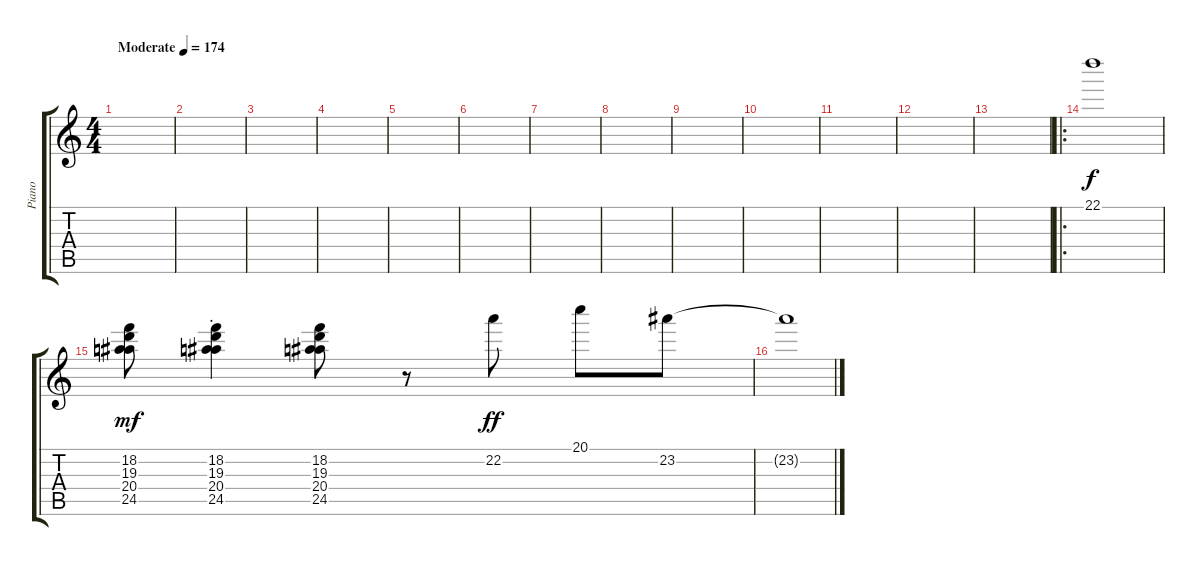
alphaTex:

\track ("Piano" "Piano") {instrument acousticgrandpiano}
\staff {score tabs}
\tuning (E5 B4 G4 D4 A3 E3) {hide}
\ts (4 4)
\tempo (174 "Moderate")
\clef g2
\ks c
|
|
|
|
|
|
|
|
|
|
|
|
|
\ro
22.1.1 |
(18.2 19.3 20.4 24.5).8{dy mf} (18.2{st} 19.3{st} 20.4{st} 24.5{st}).4 (18.2 19.3 20.4 24.5).8 r.8 22.2.8{dy ff} 20.1.8 23.2.8 |
23.2{t}.1
